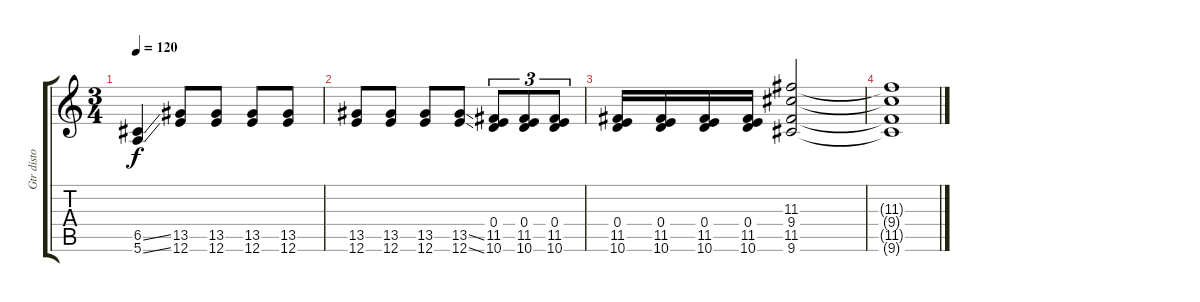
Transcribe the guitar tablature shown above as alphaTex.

\track ("Gtr disto" "Gtr disto") {instrument distortionguitar}
\staff {score tabs}
\tuning (E4 B3 G3 E3 G2 E2) {hide}
\ts (3 4)
\tempo 120
\clef g2
\ks c
(6.5{ss} 5.6{ss}).4{dy f} (13.5 12.6).8 (13.5 12.6).8 (13.5 12.6).8 (13.5 12.6).8 |
(13.5 12.6).8 (13.5 12.6).8 (13.5 12.6).8 (13.5{ss} 12.6{ss}).8 (0.4 11.5 10.6).8{tu (3 2)} (0.4 11.5 10.6).8{tu (3 2)} (0.4 11.5 10.6).8{tu (3 2)} |
(0.4 11.5 10.6).16 (0.4 11.5 10.6).16 (0.4 11.5 10.6).16 (0.4 11.5 10.6).16 (11.3 9.4 11.5 9.6).2 |
(11.3{t} 9.4{t} 11.5{t} 9.6{t}).1{volume 0}
